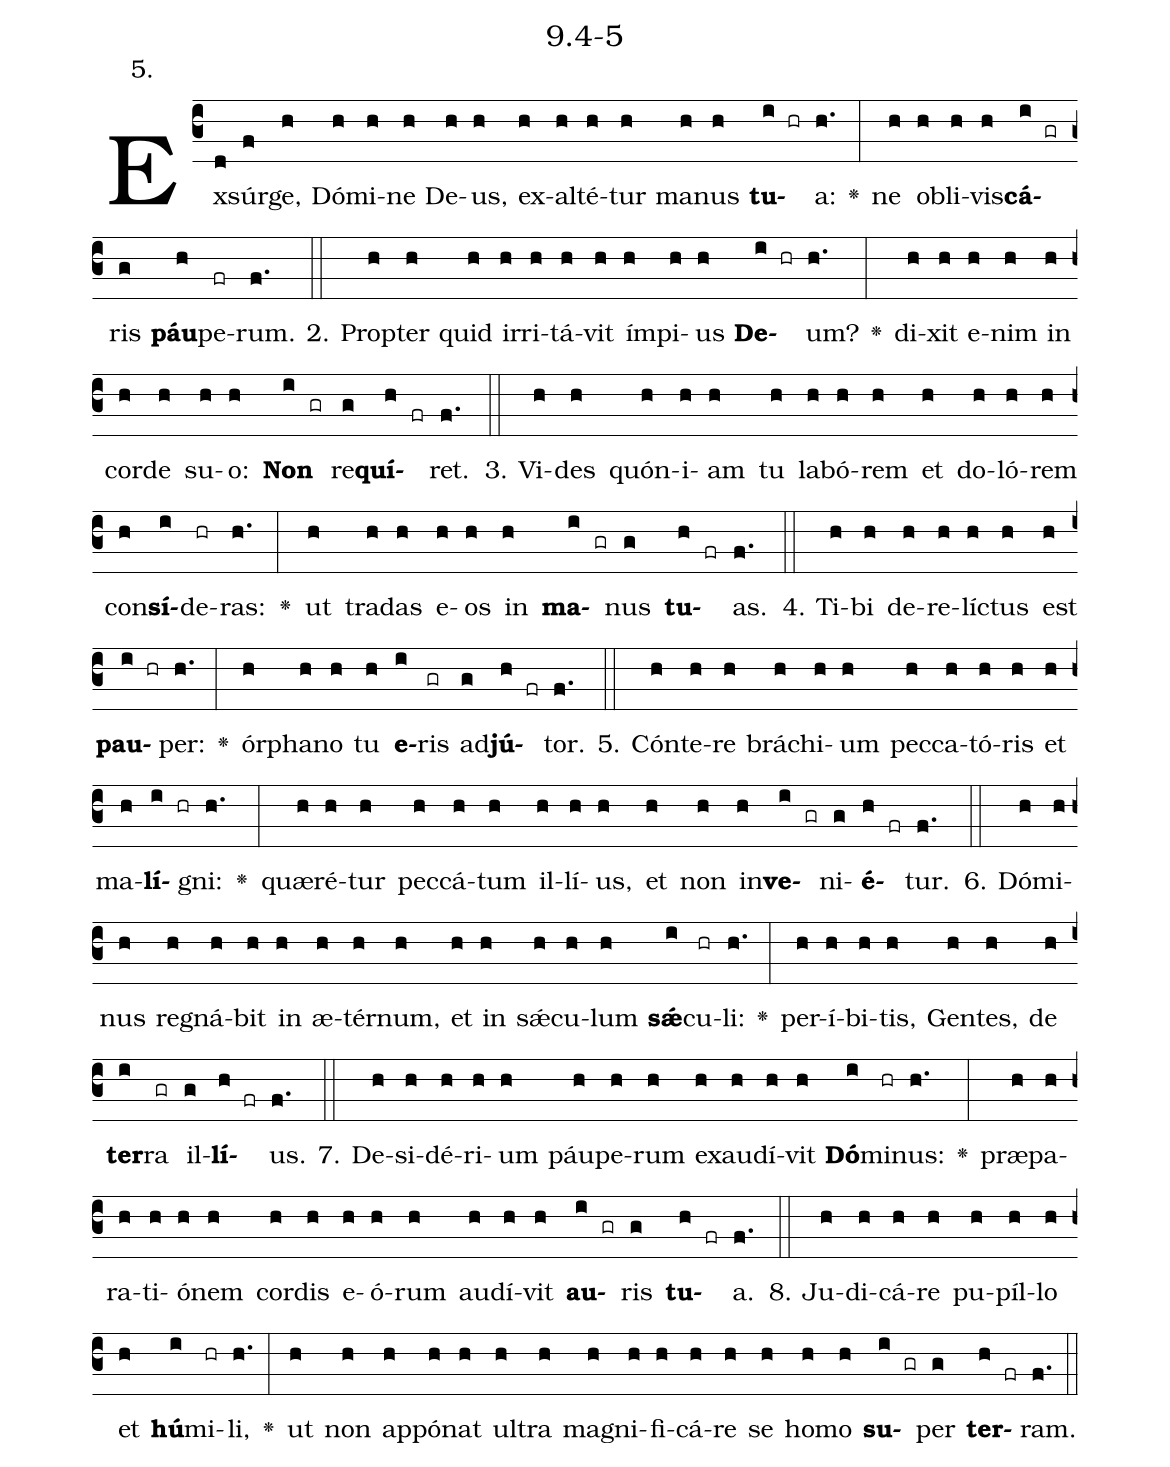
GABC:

name: 9.4-5;
annotation: 5.;
%%
(c3)Ex(d)súr(f)ge,(h) Dó(h)mi(h)ne(h) De(h)us,(h) ex(h)al(h)té(h)tur(h) ma(h)nus(h) <b>tu</b>(i hr)a:(h.) <v>\greheightstar</v>(:) ne(h) ob(h)li(h)vis(h)<b>cá</b>(i gr)ris(g) <b>páu</b>(h)pe(fr)rum.(f.) (::)
2. Prop(h)ter(h) quid(h) ir(h)ri(h)tá(h)vit(h) ím(h)pi(h)us(h) <b>De</b>(i hr)um?(h.) <v>\greheightstar</v>(:) di(h)xit(h) e(h)nim(h) in(h) cor(h)de(h) su(h)o:(h) <b>Non</b>(i gr) re(g)<b>quí</b>(h fr)ret.(f.) (::)
3. Vi(h)des(h) quón(h)i(h)am(h) tu(h) la(h)bó(h)rem(h) et(h) do(h)ló(h)rem(h) con(h)<b>sí</b>(i)de(hr)ras:(h.) <v>\greheightstar</v>(:) ut(h) tra(h)das(h) e(h)os(h) in(h) <b>ma</b>(i gr)nus(g) <b>tu</b>(h fr)as.(f.) (::)
4. Ti(h)bi(h) de(h)re(h)líc(h)tus(h) est(h) <b>pau</b>(i hr)per:(h.) <v>\greheightstar</v>(:) ór(h)pha(h)no(h) tu(h) <b>e</b>(i)ris(gr) ad(g)<b>jú</b>(h fr)tor.(f.) (::)
5. Cón(h)te(h)re(h) brá(h)chi(h)um(h) pec(h)ca(h)tó(h)ris(h) et(h) ma(h)<b>lí</b>(i hr)gni:(h.) <v>\greheightstar</v>(:) quæ(h)ré(h)tur(h) pec(h)cá(h)tum(h) il(h)lí(h)us,(h) et(h) non(h) in(h)<b>ve</b>(i gr)ni(g)<b>é</b>(h fr)tur.(f.) (::)
6. Dó(h)mi(h)nus(h) re(h)gná(h)bit(h) in(h) æ(h)tér(h)num,(h) et(h) in(h) sǽ(h)cu(h)lum(h) <b>sǽ</b>(i)cu(hr)li:(h.) <v>\greheightstar</v>(:) per(h)í(h)bi(h)tis,(h) Gen(h)tes,(h) de(h) <b>ter</b>(i)ra(gr) il(g)<b>lí</b>(h fr)us.(f.) (::)
7. De(h)si(h)dé(h)ri(h)um(h) páu(h)pe(h)rum(h) ex(h)au(h)dí(h)vit(h) <b>Dó</b>(i)mi(hr)nus:(h.) <v>\greheightstar</v>(:) præ(h)pa(h)ra(h)ti(h)ó(h)nem(h) cor(h)dis(h) e(h)ó(h)rum(h) au(h)dí(h)vit(h) <b>au</b>(i gr)ris(g) <b>tu</b>(h fr)a.(f.) (::)
8. Ju(h)di(h)cá(h)re(h) pu(h)píl(h)lo(h) et(h) <b>hú</b>(i)mi(hr)li,(h.) <v>\greheightstar</v>(:) ut(h) non(h) ap(h)pó(h)nat(h) ul(h)tra(h) ma(h)gni(h)fi(h)cá(h)re(h) se(h) ho(h)mo(h) <b>su</b>(i gr)per(g) <b>ter</b>(h fr)ram.(f.) (::)
